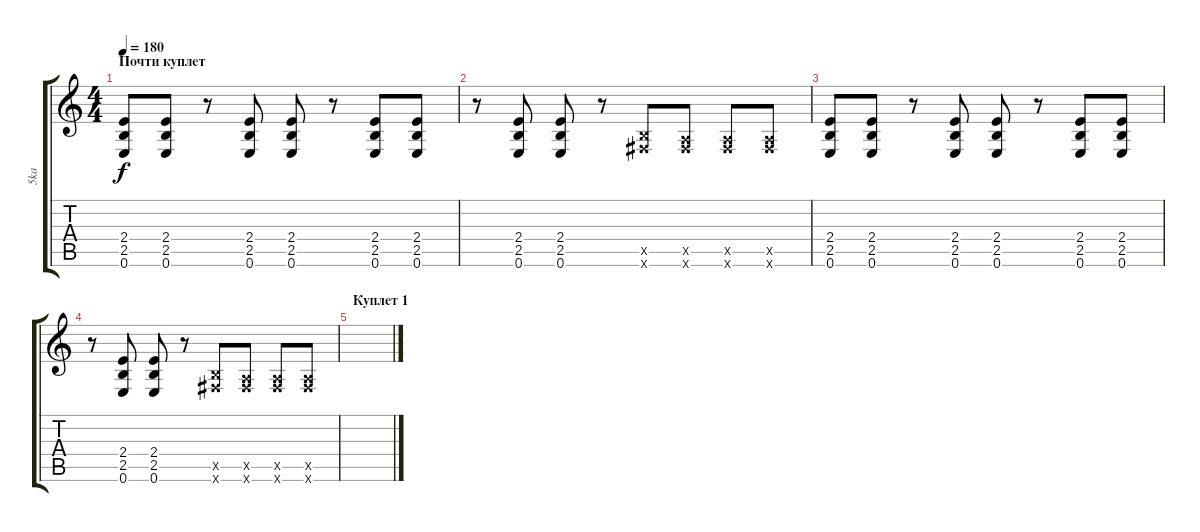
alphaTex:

\track ("5ka" "5ka") {instrument distortionguitar}
\staff {score tabs}
\tuning (E4 B3 G3 D3 A2 E2) {hide}
\ts (4 4)
\section ("" "Почти куплет")
\tempo 180
\clef g2
\ks c
(2.4 2.5 0.6).8{dy f} (2.4 2.5 0.6).8 r.8 (2.4 2.5 0.6).8 (2.4 2.5 0.6).8 r.8 (2.4 2.5 0.6).8 (2.4 2.5 0.6).8 |
r.8 (2.4 2.5 0.6).8 (2.4 2.5 0.6).8 r.8 (2.5{x} 2.6{x}).8 (0.5{x} 2.6{x}).8 (0.5{x} 2.6{x}).8 (0.5{x} 2.6{x}).8 |
(2.4 2.5 0.6).8 (2.4 2.5 0.6).8 r.8 (2.4 2.5 0.6).8 (2.4 2.5 0.6).8 r.8 (2.4 2.5 0.6).8 (2.4 2.5 0.6).8 |
r.8 (2.4 2.5 0.6).8 (2.4 2.5 0.6).8 r.8 (2.5{x} 2.6{x}).8 (0.5{x} 2.6{x}).8 (0.5{x} 2.6{x}).8 (0.5{x} 2.6{x}).8 |
\section ("" "Куплет 1")
